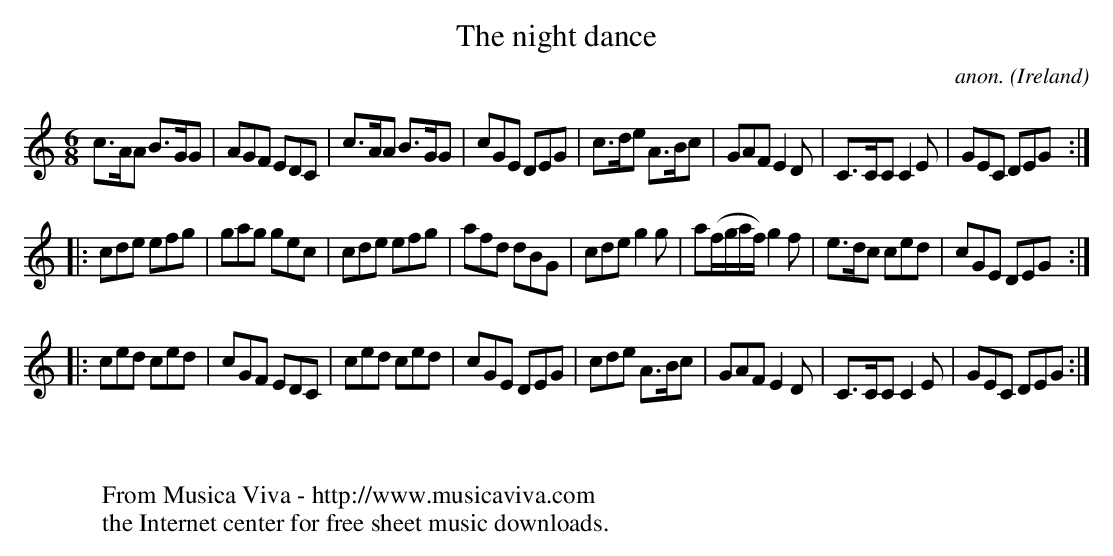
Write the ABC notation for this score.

X:1
T:The night dance
C:anon.
O:Ireland
M:6/8
L:1/8
K:C
c>AA B>GG|AGF EDC|c>AA B>GG|cGE DEG|c>de A>Bc|GAF E2D|C>CC C2E|GEC DEG:|
|:cde efg|gag gec|cde efg|afd dBG|cde g2g|a(f/g/a/f/) g2f|e>dc ced|cGE DEG:|
|:ced ced|cGF EDC|ced ced|cGE DEG|cde A>Bc|GAF E2D|C>CC C2E|GEC DEG:|
W:
W:
W: From Musica Viva - http://www.musicaviva.com
W: the Internet center for free sheet music downloads.
